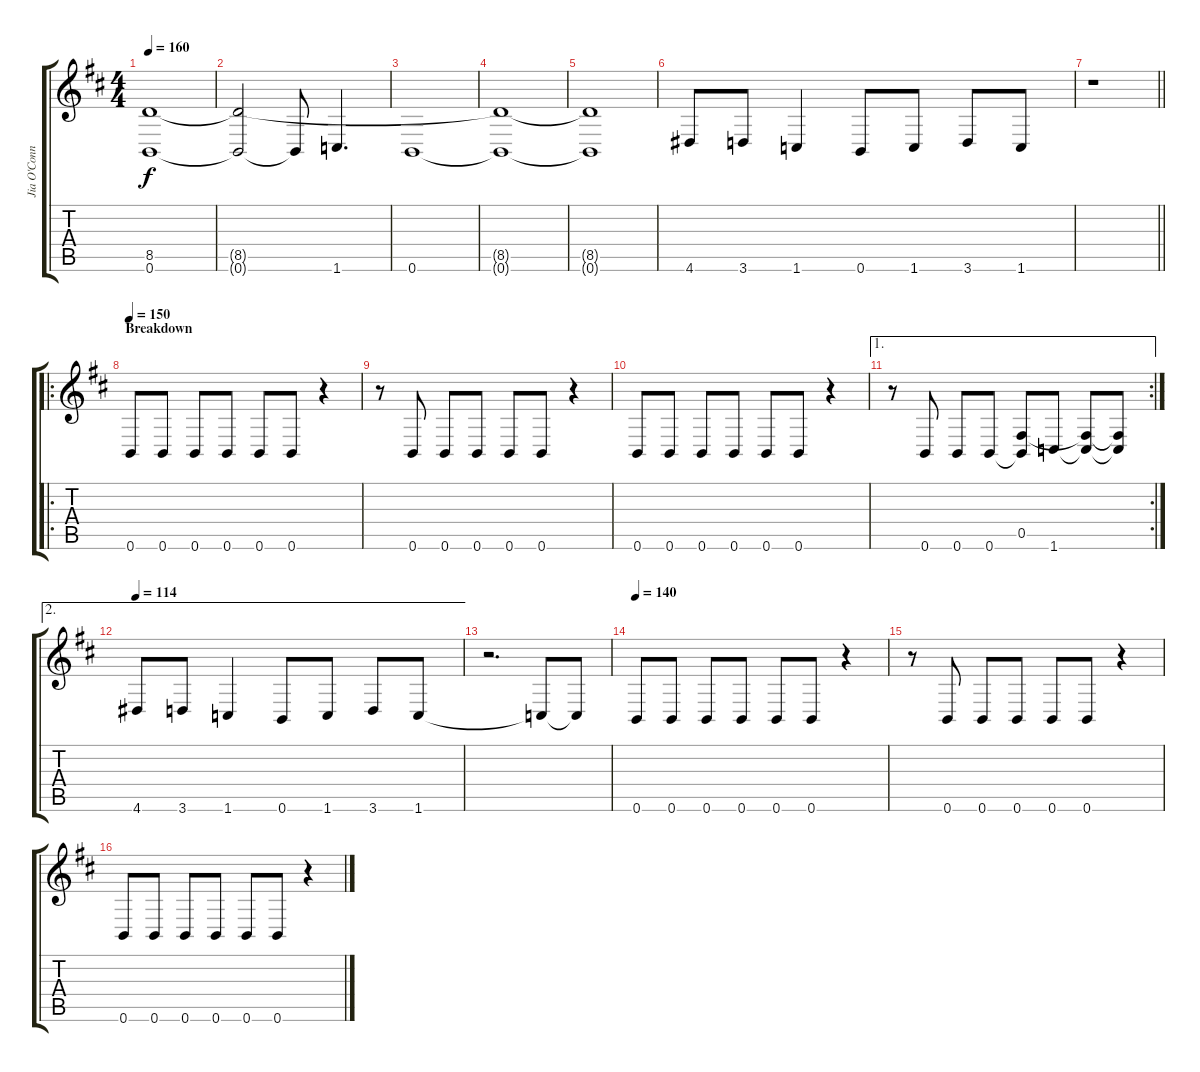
\track ("Jia O'Conner" "Jia O'Conn") {instrument electricbasspick}
\staff {score tabs}
\tuning (Db4 Ab3 E3 B2 Gb2 B1) {hide}
\ts (4 4)
\tempo 160
\clef g2
\ks d
(8.5{t} 0.6{t}).1{dy f} |
(8.5{t} 0.6{t}).2 0.6{t}.8 1.6.4{d} |
0.6.1 |
(8.5{t} 0.6{t}).1 |
(8.5{t} 0.6{t}).1 |
4.6.8 3.6.8 1.6.4 0.6.8 1.6.8 3.6.8 1.6.8 |
\barLineRight lightlight
r.1 |
\ro
\section ("" "Breakdown")
\tempo 150
0.6.8{volume 14} 0.6.8 0.6.8 0.6.8 0.6.8 0.6.8 r.4 |
r.8 0.6.8 0.6.8 0.6.8 0.6.8 0.6.8 r.4 |
0.6.8 0.6.8 0.6.8 0.6.8 0.6.8 0.6.8 r.4 |
\ae 1
\rc 2
r.8 0.6.8 0.6.8 0.6.8 (0.5 0.6{t}).8 1.6.8 (0.5{t} 1.6{t}).8 (0.5{t} 1.6{t}).8 |
\ae 2
\tempo 114
4.6.8 3.6.8 1.6.4 0.6.8 1.6.8 3.6.8 1.6.8 |
r.2{d} 1.6{t}.8 1.6{t}.8 |
\tempo 140
0.6.8 0.6.8 0.6.8 0.6.8 0.6.8 0.6.8 r.4 |
r.8 0.6.8 0.6.8 0.6.8 0.6.8 0.6.8 r.4 |
0.6.8 0.6.8 0.6.8 0.6.8 0.6.8 0.6.8 r.4
